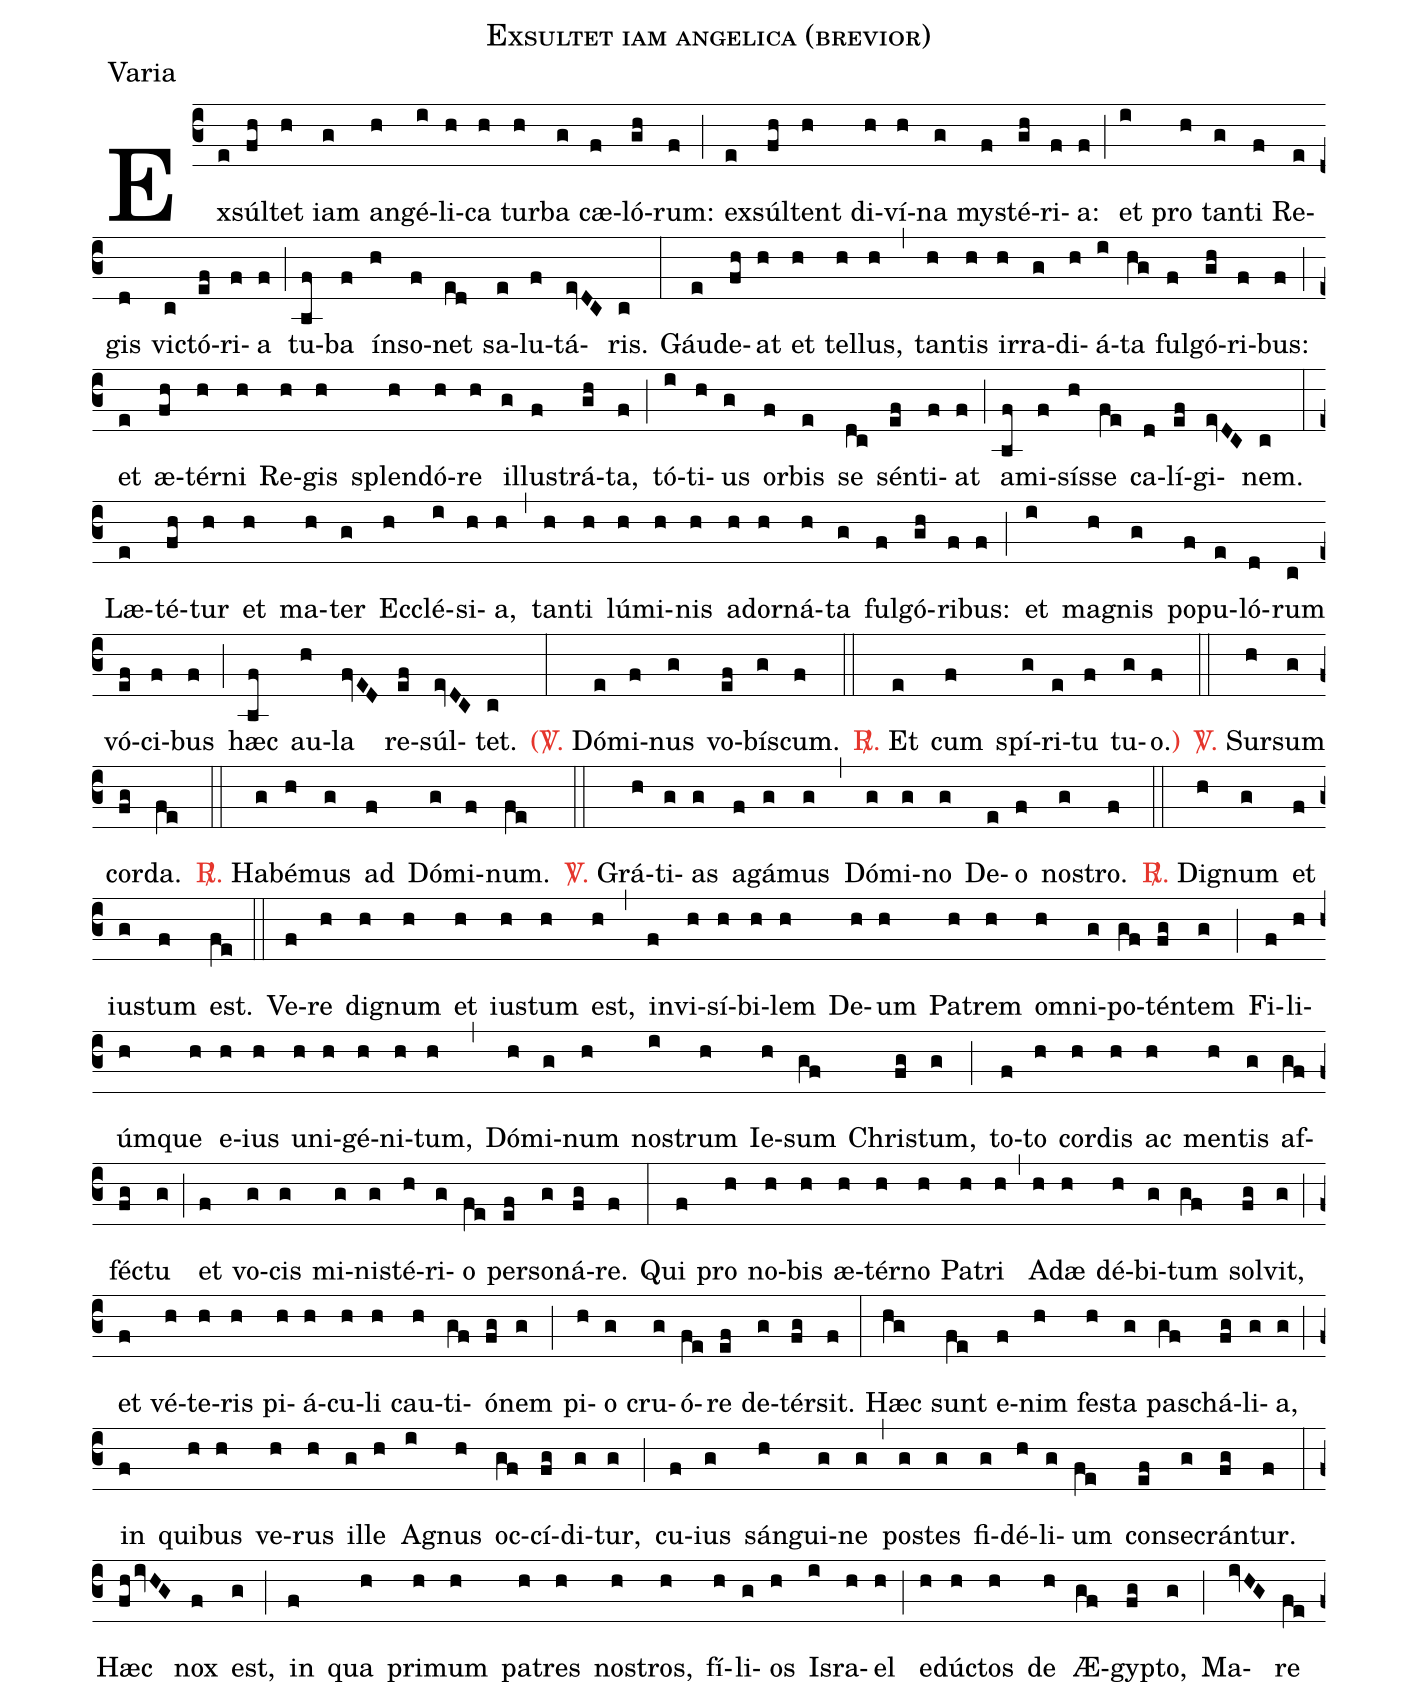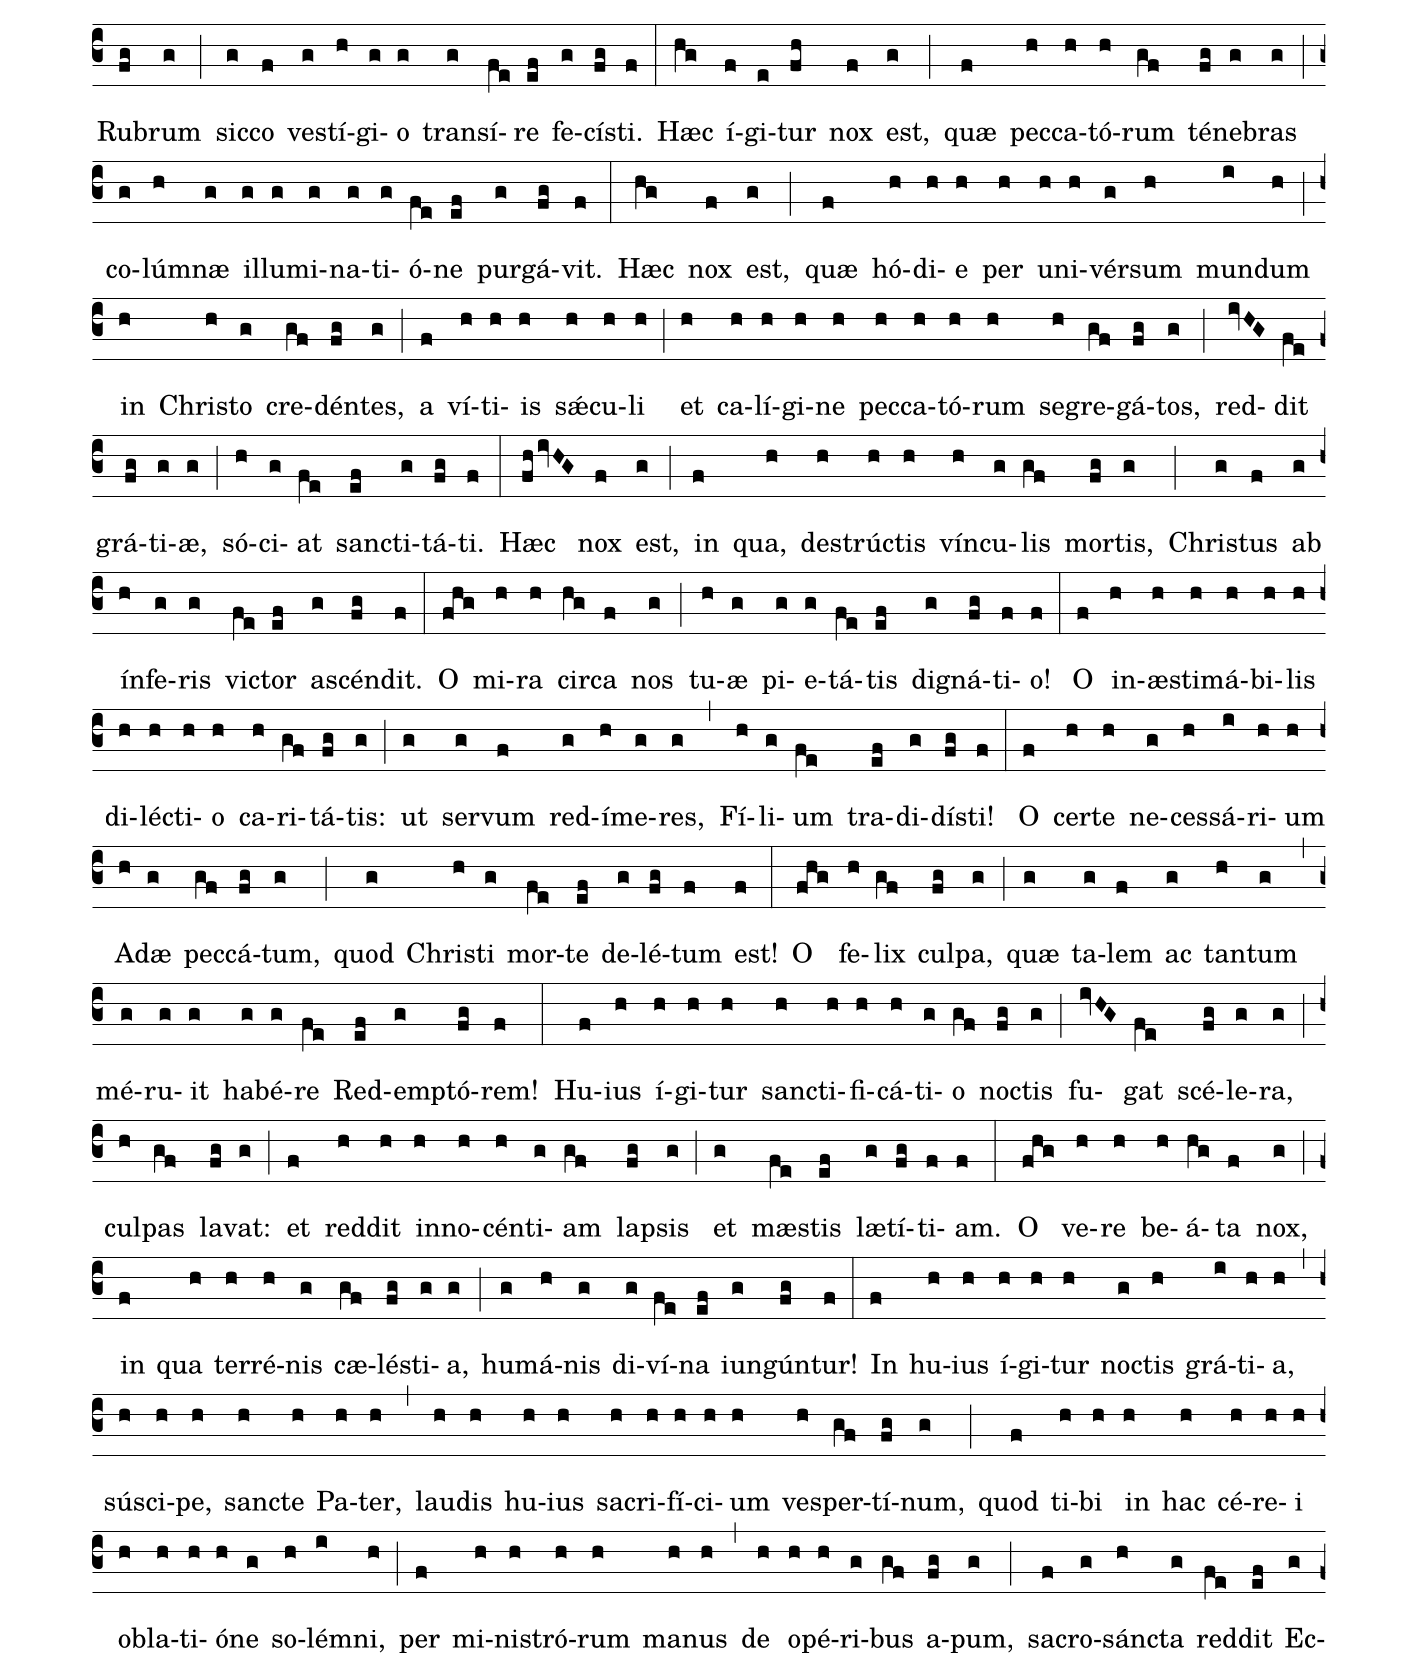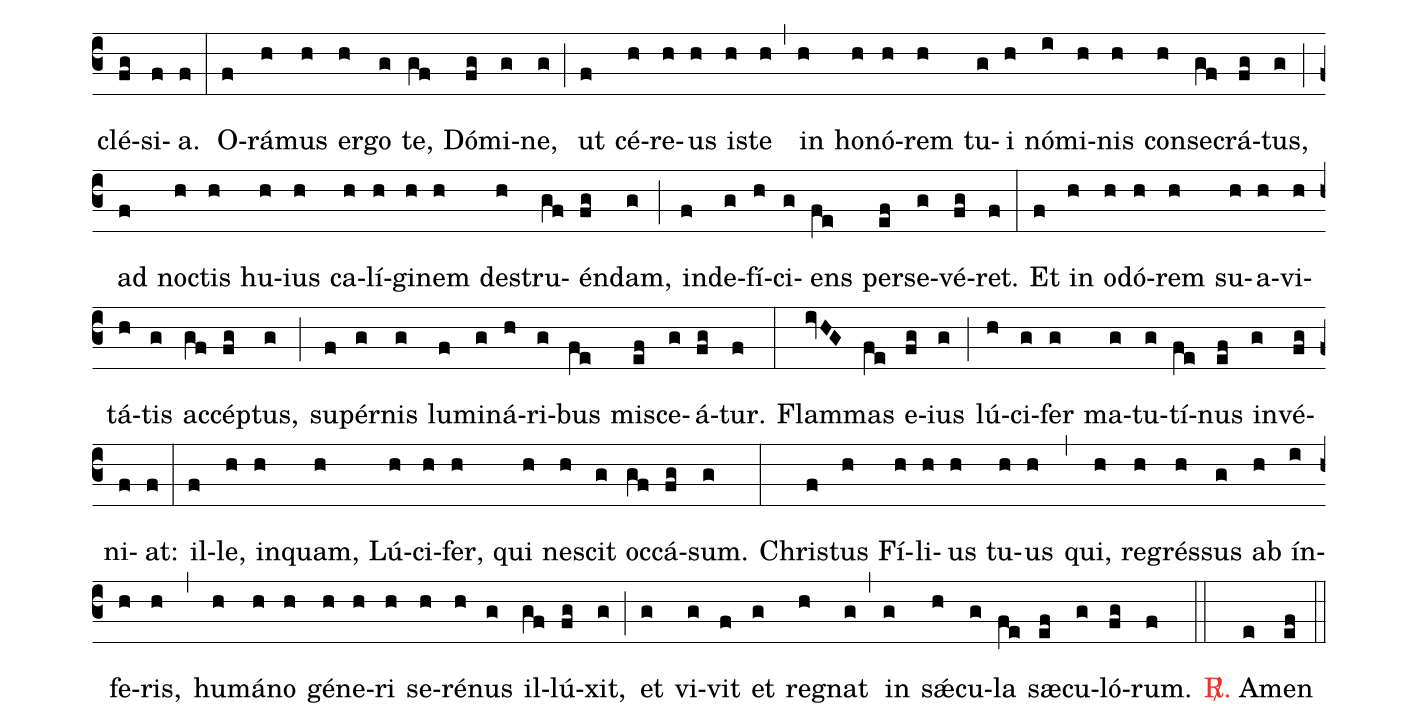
name:Exsultet iam angelica (brevior);
office-part:Varia;
%%
(c3)Ex(e)súl(fh)tet(h) iam(g) an(h)gé(i)li(h)ca(h) tur(h)ba(g) c<sp>ae</sp>-(f)ló-(gh)rum:(f) (;)
ex(e)súl(fh)tent(h) di-(h)ví-(h)na(g) my(f)sté-(gh)ri(f)a:(f) (;)
et(i) pro(h) tan(g)ti(f) Re-(e)gis(d) vic(c)tó-(ef)ri(f)a(f) (;) tu-(bf)ba(f) ín(h)so(f)net(ed) sa-(e)lu-(f)tá(evDC)ris.(c) (:)
Gáu(e)de-(fh)at(h) et(h) tel(h)lus,(h) (,) tan(h)tis(h) ir(h)ra(g)di(h)á(i)ta(hg) ful(f)gó-(gh)ri-(f)bus:(f) (;)
et(e) <sp>ae</sp>-(fh)tér(h)ni(h) Re-(h)gis(h) splen(h)dó(h)re(h) il(g)lus(f)trá(gh)ta,(f) (;)
tó-(i)ti-(h)us(g) or(f)bis(e) se(dc) sén(ef)ti(f)at(f) (;) a(bf)mi(f)sís(h)se(fe) ca(d)lí(ef)gi(evDC)nem.(c) (:)
L<sp>ae</sp>-(e)té-(fh)tur(h) et(h) ma(h)ter(g) Ec(h)clé(i)si(h)a,(h) (,)
tan(h)ti(h) lú(h)mi(h)nis(h) a(h)dor(h)ná-(h)ta(g) ful(f)gó-(gh)ri(f)bus:(f) (;)
et(i) mag(h)nis(g) po(f)pu-(e)ló-(d)rum(c) vó-(ef)ci-(f)bus(f) (;) h<sp>ae</sp>c(bf) au-(h)la(fvED) re-(ef)súl(evDC)tet.(c) (:)

<c><v>(</v></c><c><sp>V/</sp>.</c> Dó(e)mi-(f)nus(g) vo-(ef)bís(g)cum.(f) (::)
<c><sp>R/</sp>.</c> Et(e) cum(f) spí-(g)ri-(e)tu(f) tu(g)o.<c><v>)</v></c>(f) (::)
<c><sp>V/</sp>.</c> Sur(h)sum(g) cor(fg)da.(fe) (::)
<c><sp>R/</sp>.</c> Ha(g)bé(h)mus(g) ad(f) Dó(g)mi-(f)num.(fe) (::)
<c><sp>V/</sp>.</c> Grá-(h)ti(g)as(g) a(f)gá(g)mus(g) (,) Dó(g)mi-(g)no(g) De(e)o(f) nos(g)tro.(f) (::)
<c><sp>R/</sp>.</c> Dig(h)num(g) et(f) ius(g)tum(f) est.(fe) (::)
Ve(f)re(h) dig(h)num(h) et(h) ius(h)tum(h) est,(h) (,)
in(f)vi(h)sí(h)bi-(h)lem(h) De-(h)um(h) Pa(h)trem(h) om(h)ni(g)po(gf)tén(fg)tem(g) (;)
Fi(f)li-(h)úm(h)que(h) e-(h)ius(h) u(h)ni-(h)gé-(h)ni(h)tum,(h) (,)
Dó(h)mi-(g)num(h) nos(i)trum(h) Ie-(h)sum(gf) Chris(fg)tum,(g) (;)
to(f)to(h) cor(h)dis(h) ac(h) men(h)tis(g) af-(gf)féc(fg)tu(g) (;) et(f) vo-(g)cis(g) mi-(g)ni(g)sté-(h)ri(g)o(fe) per(ef)so(g)ná(fg)re.(f) (:)
Qui(f) pro(h) no(h)bis(h) <sp>ae</sp>-(h)tér(h)no(h) Pa(h)tri(h) (,) A(h)d<sp>ae</sp>(h) dé(h)bi-(g)tum(gf) sol(fg)vit,(g) (;)
et(f) vé-(h)te-(h)ris(h) pi-(h)á-(h)cu(h)li(h) cau(h)ti(gf)ó(fg)nem(g) (;) pi(h)o(g) cru(g)ó(fe)re(ef) de(g)tér(fg)sit.(f) (:)
H<sp>ae</sp>c(hg) sunt(fe) e-(f)nim(h) fes(h)ta(g) pas(gf)chá-(fg)li(g)a,(g) (;)
in(f) qui(h)bus(h) ve-(h)rus(h) il(g)le(h) Ag(i)nus(h) oc(gf)cí(fg)di(g)tur,(g) (;)
cu-(f)ius(g) sán(h)gui-(g)ne(g) (,) pos(g)tes(g) fi-(g)dé-(h)li(g)um(fe) con(ef)se(g)crán(fg)tur.(f) (:)
H<sp>ae</sp>c(fhivHG) nox(f) est,(g) (;)
in(f) qua(h) pri(h)mum(h) pa(h)tres(h) nos(h)tros,(h) fí(h)li(g)os(h) Is(i)ra-(h)el(h) (;)
e(h)dúc(h)tos(h) de(h) Æ-(gf)gyp(fg)to,(g) (;)
Ma(ivHG)re(fe) Ru(fg)brum(g) (;) sic(g)co(f) ves(g)tí(h)gi(g)o(g) trans(g)í(fe)re(ef) fe(g)cí(fg)sti.(f) (:)
H<sp>ae</sp>c(hg) í(f)gi(e)tur(fh) nox(f) est,(g) (;)
qu<sp>ae</sp>(f) pec(h)ca-(h)tó-(h)rum(gf) té(fg)ne(g)bras(g) (;) co(g)lúm(h)n<sp>ae</sp>(g) il(g)lu(g)mi-(g)na(g)ti(g)ó(fe)ne(ef) pur(g)gá(fg)vit.(f) (:)
H<sp>ae</sp>c(hg) nox(f) est,(g) (;)
qu<sp>ae</sp>(f) hó-(h)di(h)e(h) per(h) u(h)ni-(h)vér(g)sum(h) mun(i)dum(h) (;) in(h) Chris(h)to(g) cre(gf)dén(fg)tes,(g) (;)
a(f) ví(h)ti(h)is(h) s<sp>'ae</sp>(h)cu-(h)li(h) (;) et(h) ca(h)lí(h)gi-(h)ne(h) pec(h)ca-(h)tó-(h)rum(h) se(h)gre-(gf)gá-(fg)tos,(g) (;)
red(ivHG)dit(fe) grá(fg)ti-(g)<sp>ae</sp>,(g) (;) só-(h)ci(g)at(fe) sanc(ef)ti(g)tá(fg)ti.(f) (:)
H<sp>ae</sp>c(fhivHG) nox(f) est,(g) (;)
in(f) qua,(h) des(h)trúc(h)tis(h) vín(h)cu(g)lis(gf) mor(fg)tis,(g) (;)
Chris(g)tus(f) ab(g) ín(h)fe-(g)ris(g) vic(fe)tor(ef) as(g)cén(fg)dit.(f) (:)

O(fhg) mi-(h)ra(h) cir(hg)ca(f) nos(g) (;) tu(h)<sp>ae</sp>(g) pi(g)e(g)tá(fe)tis(ef) dig(g)ná-(fg)ti(f)o!(f) (:)
O(f) in-(h)<sp>ae</sp>(h)sti(h)má-(h)bi-(h)lis(h) di-(h)léc(h)ti(h)o(h) ca(h)ri(gf)tá-(fg)tis:(g) (;)
ut(g) ser(g)vum(f) red(g)í(h)me-(g)res,(g) (,) Fí(h)li(g)um(fe) tra(ef)di-(g)dís(fg)ti!(f) (:)
O(f) cer(h)te(h) ne-(g)ces(h)sá-(i)ri-(h)um(h) A(h)d<sp>ae</sp>(g) pec(gf)cá(fg)tum,(g) (;)
quod(g) Chris(h)ti(g) mor-(fe)te(ef) de-(g)lé-(fg)tum(f) est!(f) (:)
O(fhg) fe(h)lix(gf) cul(fg)pa,(g) (;)
qu<sp>ae</sp>(g) ta-(g)lem(f) ac(g) tan(h)tum(g) (,) mé-(g)ru-(g)it(g) ha(g)bé(g)re(fe) Red-(ef)emp(g)tó-(fg)rem!(f) (:)

Hu(f)ius(h) í(h)gi-(h)tur(h) sanc(h)ti(h)fi(h)cá(h)ti(g)o(gf) noc(fg)tis(g) (;) fu(ivHG)gat(fe) scé(fg)le(g)ra,(g) (;) cul(h)pas(gf) la(fg)vat:(g) (;)
et(f) red(h)dit(h) in(h)no(h)cén(h)ti-(g)am(gf) lap(fg)sis(g) (;) et(g) m<sp>ae</sp>s(fe)tis(ef) l<sp>ae</sp>(g)tí(fg)ti(f)am.(f) (:)

O(fhg) ve-(h)re(h) be(h)á(hg)ta(f) nox,(g) (;)
in(f) qua(h) ter(h)ré-(h)nis(g) c<sp>ae</sp>(gf)lé(fg)sti-(g)a,(g) (;) hu(g)má-(h)nis(g) di(g)ví(fe)na(ef) iun(g)gún(fg)tur!(f) (:)

In(f) hu(h)ius(h) í(h)gi(h)tur(h) noc(g)tis(h) grá(i)ti(h)a,(h) (,) sús(h)ci-(h)pe,(h) sanc(h)te(h) Pa-(h)ter,(h) (,)
lau(h)dis(h) hu-(h)ius(h) sa(h)cri(h)fí(h)ci-(h)um(h) ves(h)per-(gf)tí-(fg)num,(g) (;)
quod(f) ti(h)bi(h) in(h) hac(h) cé-(h)re(h)i(h) o(h)bla(h)ti(h)ó(h)ne(g) so(h)lém(i)ni,(h) (;)
per(f) mi-(h)ni(h)stró-(h)rum(h) ma(h)nus(h) (,)
de(h) o(h)pé-(h)ri-(g)bus(gf) a-(fg)pum,(g) (;) sa(f)cro(g)sánc(h)ta(g) red(fe)dit(ef) Ec(g)clé-(fg)si(f)a.(f) (:)

O-(f)rá(h)mus(h) er(h)go(g) te,(gf) Dó(fg)mi-(g)ne,(g) (;)
ut(f) cé-(h)re-(h)us(h) is(h)te(h) (,) in(h) ho(h)nó(h)rem(h) tu(g)i(h) nó(i)mi(h)nis(h) con(h)se(gf)crá-(fg)tus,(g) (;)
ad(f) noc(h)tis(h) hu-(h)ius(h) ca(h)lí(h)gi(h)nem(h) de(h)stru-(gf)én(fg)dam,(g) (;)
in(f)de-(g)fí(h)ci-(g)ens(fe) per(ef)se-(g)vé-(fg)ret.(f) (:)
Et(f) in(h) o(h)dó-(h)rem(h) su(h)a(h)vi(h)tá-(h)tis(g) ac(gf)cép(fg)tus,(g) (;)
su(f)pér(g)nis(g) lu(f)mi(g)ná(h)ri(g)bus(fe) mi(ef)sce(g)á(fg)tur.(f) (:)
Flam(ivHG)mas(fe) e(fg)ius(g) (;) lú(h)ci(g)fer(g) ma(g)tu(g)tí(fe)nus(ef) in(g)vé(fg)ni-(f)at:(f) (:)
il-(f)le,(h) in(h)quam,(h) Lú-(h)ci(h)fer,(h) qui(h) nes(h)cit(g) oc(gf)cá-(fg)sum.(g) (:)
Chris(f)tus(h) Fí(h)li(h)us(h) tu(h)us(h) (,)
qui,(h) re(h)grés(h)sus(g) ab(h) ín(i)fe(h)ris,(h) (,) hu(h)má(h)no(h) gé(h)ne-(h)ri(h) se-(h)ré(h)nus(g) il(gf)lú(fg)xit,(g) (;)
et(g) vi(g)vit(f) et(g) reg(h)nat(g) (,) in(g) s<sp>'ae</sp>(h)cu(g)la(fe) s<sp>ae</sp>(ef)cu-(g)ló-(fg)rum.(f) (::)
<c><sp>R/</sp>.</c> A(e)men(ef) (::)
